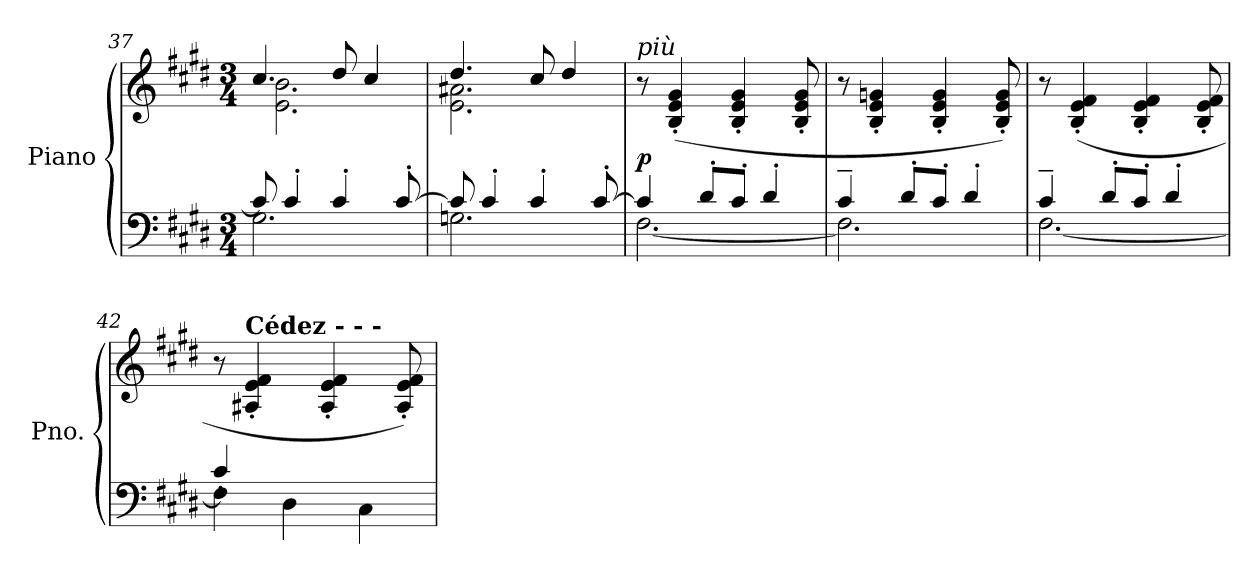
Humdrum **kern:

**kern	**kern	**dynam
*part1	*part1	*part1
*staff2	*staff1	*staff1/2
*I"Piano	*	*
*I'Pno.	*	*
*clefF4	*clefG2	*
*k[f#c#g#d#]	*k[f#c#g#d#]	*
*M3/4	*M3/4	*
=37	=37	=37
*^	*^	*
8c#/]	2.G#\	4.cc#/	2.e\ 2.b\	.
4c#'/	.	.	.	.
4c#'/	.	8dd#/	.	.
.	.	4cc#/	.	.
[8c#'/	.	.	.	.
=38	=38	=38	=38	=38
8c#/]	2.Gn\	4.dd#/	2.e\ 2.a#X\	.
4c#'/	.	.	.	.
4c#'/	.	8cc#/	.	.
.	.	4dd#/	.	.
[8c#'/	.	.	.	.
*	*	*v	*v	*
!!LO:PB:g=z
=39	=39	=39	=39
!	!	!LO:TX:i:t=più	!
!	!	!	!LO:DY:a=2
4c#/]	[2.F#\	8r	p
.	.	(<4B/' 4e/' 4g#/'	.
8d#'/L	.	.	.
8c#'/J	.	4B/' 4e/' 4g#/'	.
4d#'/	.	.	.
.	.	8B/' 8e/' 8g#/'	.
=40	=40	=40	=40
4c#~/	2.F#\]	8r	.
.	.	4B/' 4e/' 4gn/'	.
8d#'/L	.	.	.
8c#'/J	.	4B/' 4e/' 4g/'	.
4d#'/	.	.	.
.	.	8B/' 8e/' 8g/')	.
=41	=41	=41	=41
4c#~/	[2.F#\	8r	.
.	.	(<4B/' 4e/' 4f#/'	.
8d#'/L	.	.	.
8c#'/J	.	4B/' 4e/' 4f#/'	.
4d#'/	.	.	.
.	.	8B/' 8e/' 8f#/'	.
=42	=42	=42	=42
4F#\]	4c#'/	8r	.
!	!	!LO:TX:a:B:t=Cédez  -       -       -	!
.	.	4A#X/' 4e/' 4f#/'	.
4D#\	2ryy	.	.
.	.	4A#/' 4e/' 4f#/'	.
4C#\	.	.	.
.	.	8A#/' 8e/' 8f#/')	.
*v	*v	*	*
=	=	=
*-	*-	*-
